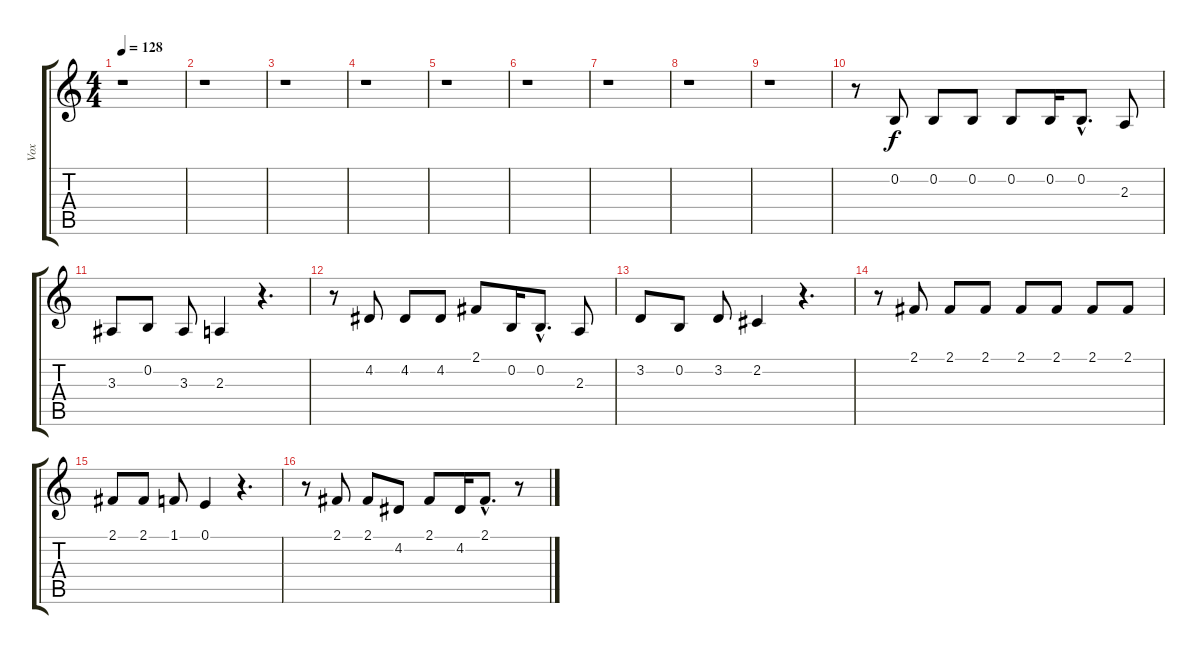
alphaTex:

\track ("Vox" "Vox") {instrument bassoon}
\staff {score tabs}
\tuning (E4 B3 G3 D3 A2 E2) {hide}
\ts (4 4)
\tempo 128
\clef g2
\ks c
r.1{dy f instrument bassoon} |
r.1 |
r.1 |
r.1 |
r.1 |
r.1 |
r.1 |
r.1 |
r.1 |
r.8 0.2.8 0.2.8 0.2.8 0.2.8 0.2.16 0.2{hac}.8{d} 2.3.8 |
3.3.8 0.2.8 3.3.8 2.3.4 r.4{d} |
r.8 4.2.8 4.2.8 4.2.8 2.1.8 0.2.16 0.2{hac}.8{d} 2.3.8 |
3.2.8 0.2.8 3.2.8 2.2.4 r.4{d} |
r.8 2.1.8 2.1.8 2.1.8 2.1.8 2.1.8 2.1.8 2.1.8 |
2.1.8 2.1.8 1.1.8 0.1.4 r.4{d} |
r.8 2.1.8 2.1.8 4.2.8 2.1.8 4.2.16 2.1{hac}.8{d} r.8
